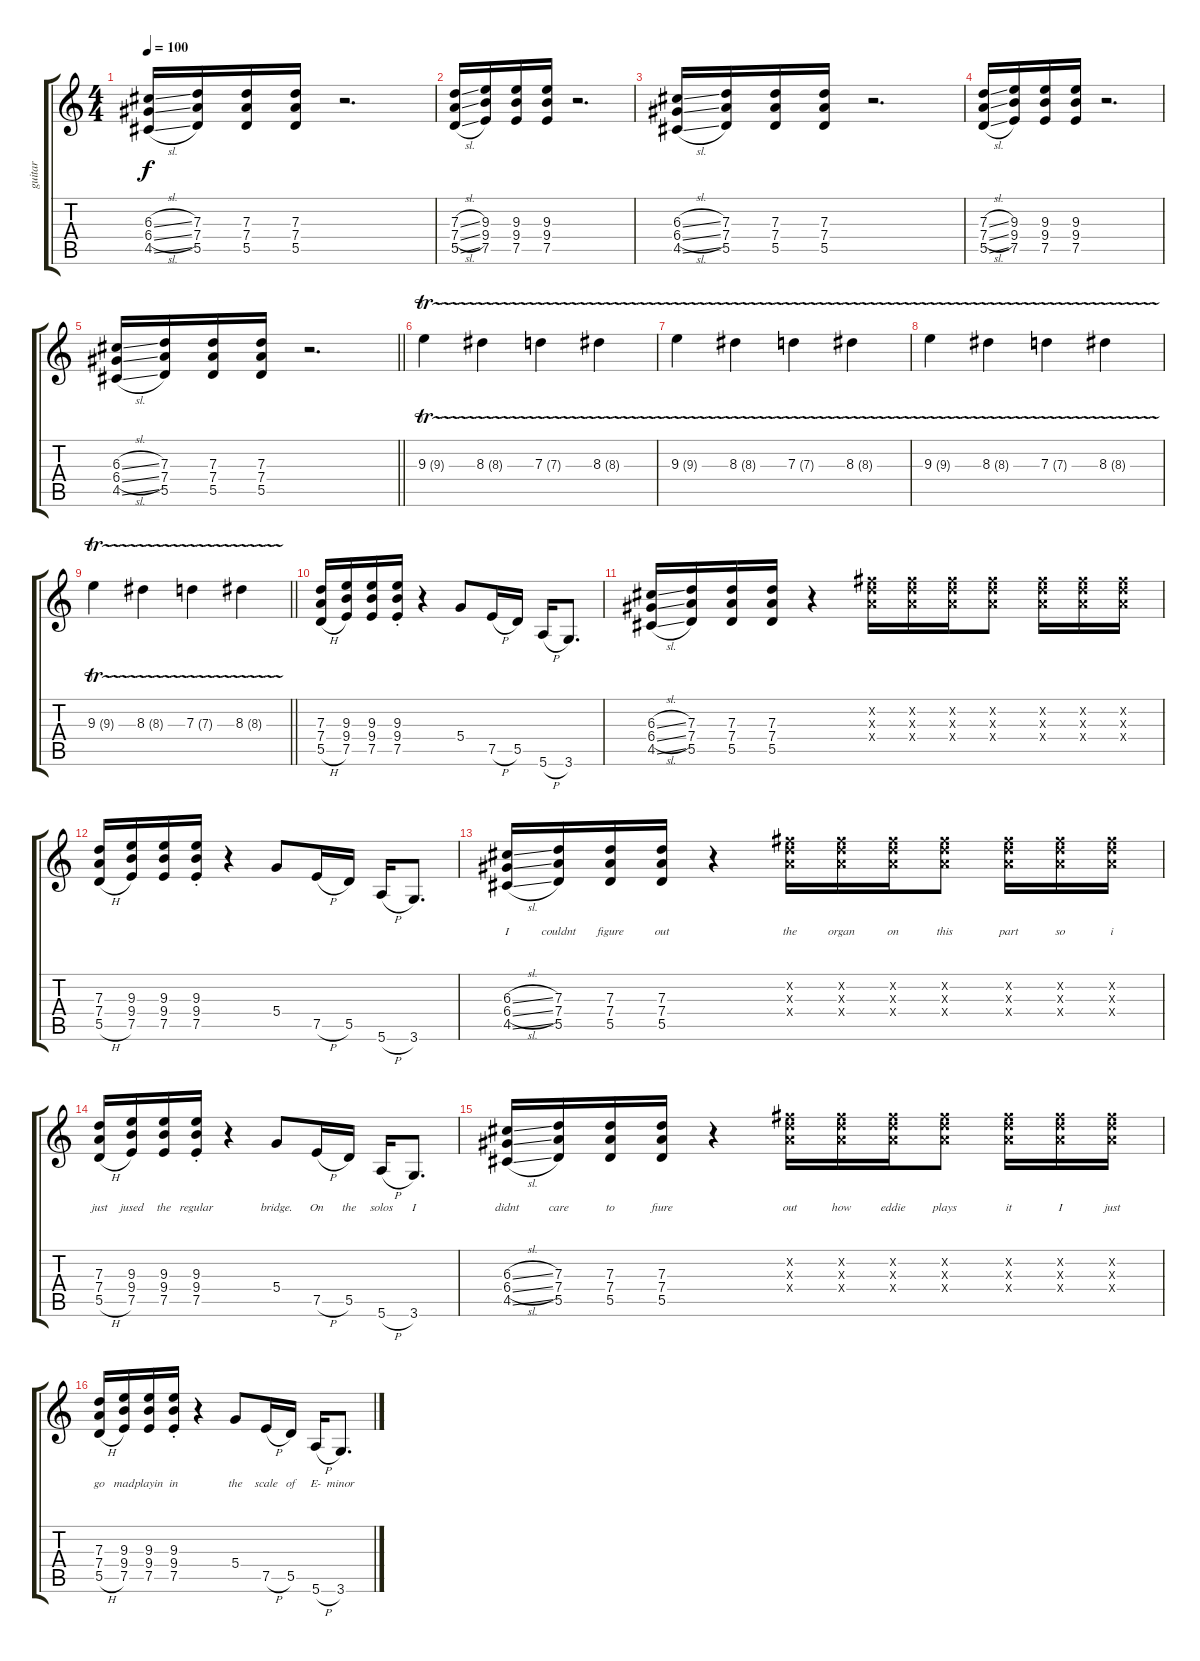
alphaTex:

\track ("guitar" "guitar") {instrument overdrivenguitar}
\staff {score tabs}
\tuning (E4 B3 G3 D3 A2 E2) {hide}
\ts (4 4)
\tempo 100
\clef g2
\ks c
(6.3{sl} 6.4{sl} 4.5{sl}).16{dy f} (7.3 7.4 5.5).16 (7.3 7.4 5.5).16 (7.3 7.4 5.5).16 r.2{d} |
(7.3{sl} 7.4{sl} 5.5{sl}).16 (9.3 9.4 7.5).16 (9.3 9.4 7.5).16 (9.3 9.4 7.5).16 r.2{d} |
(6.3{sl} 6.4{sl} 4.5{sl}).16 (7.3 7.4 5.5).16 (7.3 7.4 5.5).16 (7.3 7.4 5.5).16 r.2{d} |
(7.3{sl} 7.4{sl} 5.5{sl}).16 (9.3 9.4 7.5).16 (9.3 9.4 7.5).16 (9.3 9.4 7.5).16 r.2{d} |
\barLineRight lightlight
(6.3{sl} 6.4{sl} 4.5{sl}).16 (7.3 7.4 5.5).16 (7.3 7.4 5.5).16 (7.3 7.4 5.5).16 r.2{d} |
9.3{tr (9 32)}.4{volume 6} 8.3{tr (8 32)}.4 7.3{tr (7 32)}.4 8.3{tr (8 32)}.4 |
9.3{tr (9 32)}.4 8.3{tr (8 32)}.4 7.3{tr (7 32)}.4 8.3{tr (8 32)}.4 |
9.3{tr (9 32)}.4 8.3{tr (8 32)}.4 7.3{tr (7 32)}.4 8.3{tr (8 32)}.4 |
\barLineRight lightlight
9.3{tr (9 32)}.4 8.3{tr (8 32)}.4 7.3{tr (7 32)}.4 8.3{tr (8 32)}.4 |
(7.3 7.4 5.5{h}).16{volume 16} (9.3 9.4 7.5).16 (9.3 9.4 7.5).16 (9.3{st} 9.4{st} 7.5{st}).16 r.4 5.4.8 7.5{h}.16 5.5.16 5.6{h}.16 3.6.8{d} |
(6.3{sl} 6.4{sl} 4.5{sl}).16 (7.3 7.4 5.5).16 (7.3 7.4 5.5).16 (7.3 7.4 5.5).16 r.4 (7.2{x} 7.3{x} 7.4{x}).16 (7.2{x} 7.3{x} 7.4{x}).16 (7.2{x} 7.3{x} 7.4{x}).16 (7.2{x} 7.3{x} 7.4{x}).8 (7.2{x} 7.3{x} 7.4{x}).16 (7.2{x} 7.3{x} 7.4{x}).16 (7.2{x} 7.3{x} 7.4{x}).16 |
(7.3 7.4 5.5{h}).16 (9.3 9.4 7.5).16 (9.3 9.4 7.5).16 (9.3{st} 9.4{st} 7.5{st}).16 r.4 5.4.8 7.5{h}.16 5.5.16 5.6{h}.16 3.6.8{d} |
(6.3{sl} 6.4{sl} 4.5{sl}).16{lyrics (0 "I") lyrics (1 "") lyrics (2 "") lyrics (3 "") lyrics (4 "")} (7.3 7.4 5.5).16{lyrics (0 "couldnt") lyrics (1 "") lyrics (2 "") lyrics (3 "") lyrics (4 "")} (7.3 7.4 5.5).16{lyrics (0 "figure") lyrics (1 "") lyrics (2 "") lyrics (3 "") lyrics (4 "")} (7.3 7.4 5.5).16{lyrics (0 "out") lyrics (1 "") lyrics (2 "") lyrics (3 "") lyrics (4 "")} r.4 (7.2{x} 7.3{x} 7.4{x}).16{lyrics (0 "the") lyrics (1 "") lyrics (2 "") lyrics (3 "") lyrics (4 "")} (7.2{x} 7.3{x} 7.4{x}).16{lyrics (0 "organ") lyrics (1 "") lyrics (2 "") lyrics (3 "") lyrics (4 "")} (7.2{x} 7.3{x} 7.4{x}).16{lyrics (0 "on") lyrics (1 "") lyrics (2 "") lyrics (3 "") lyrics (4 "")} (7.2{x} 7.3{x} 7.4{x}).8{lyrics (0 "this") lyrics (1 "") lyrics (2 "") lyrics (3 "") lyrics (4 "")} (7.2{x} 7.3{x} 7.4{x}).16{lyrics (0 "part") lyrics (1 "") lyrics (2 "") lyrics (3 "") lyrics (4 "")} (7.2{x} 7.3{x} 7.4{x}).16{lyrics (0 "so") lyrics (1 "") lyrics (2 "") lyrics (3 "") lyrics (4 "")} (7.2{x} 7.3{x} 7.4{x}).16{lyrics (0 "i") lyrics (1 "") lyrics (2 "") lyrics (3 "") lyrics (4 "")} |
(7.3 7.4 5.5{h}).16{lyrics (0 "just") lyrics (1 "") lyrics (2 "") lyrics (3 "") lyrics (4 "")} (9.3 9.4 7.5).16{lyrics (0 "jused") lyrics (1 "") lyrics (2 "") lyrics (3 "") lyrics (4 "")} (9.3 9.4 7.5).16{lyrics (0 "the") lyrics (1 "") lyrics (2 "") lyrics (3 "") lyrics (4 "")} (9.3{st} 9.4{st} 7.5{st}).16{lyrics (0 "regular") lyrics (1 "") lyrics (2 "") lyrics (3 "") lyrics (4 "")} r.4 5.4.8{lyrics (0 "bridge.") lyrics (1 "") lyrics (2 "") lyrics (3 "") lyrics (4 "")} 7.5{h}.16{lyrics (0 "On") lyrics (1 "") lyrics (2 "") lyrics (3 "") lyrics (4 "")} 5.5.16{lyrics (0 "the") lyrics (1 "") lyrics (2 "") lyrics (3 "") lyrics (4 "")} 5.6{h}.16{lyrics (0 "solos") lyrics (1 "") lyrics (2 "") lyrics (3 "") lyrics (4 "")} 3.6.8{d lyrics (0 "I") lyrics (1 "") lyrics (2 "") lyrics (3 "") lyrics (4 "")} |
(6.3{sl} 6.4{sl} 4.5{sl}).16{lyrics (0 "didnt") lyrics (1 "") lyrics (2 "") lyrics (3 "") lyrics (4 "")} (7.3 7.4 5.5).16{lyrics (0 "care") lyrics (1 "") lyrics (2 "") lyrics (3 "") lyrics (4 "")} (7.3 7.4 5.5).16{lyrics (0 "to") lyrics (1 "") lyrics (2 "") lyrics (3 "") lyrics (4 "")} (7.3 7.4 5.5).16{lyrics (0 "fiure") lyrics (1 "") lyrics (2 "") lyrics (3 "") lyrics (4 "")} r.4 (7.2{x} 7.3{x} 7.4{x}).16{lyrics (0 "out") lyrics (1 "") lyrics (2 "") lyrics (3 "") lyrics (4 "")} (7.2{x} 7.3{x} 7.4{x}).16{lyrics (0 "how") lyrics (1 "") lyrics (2 "") lyrics (3 "") lyrics (4 "")} (7.2{x} 7.3{x} 7.4{x}).16{lyrics (0 "eddie") lyrics (1 "") lyrics (2 "") lyrics (3 "") lyrics (4 "")} (7.2{x} 7.3{x} 7.4{x}).8{lyrics (0 "plays") lyrics (1 "") lyrics (2 "") lyrics (3 "") lyrics (4 "")} (7.2{x} 7.3{x} 7.4{x}).16{lyrics (0 "it") lyrics (1 "") lyrics (2 "") lyrics (3 "") lyrics (4 "")} (7.2{x} 7.3{x} 7.4{x}).16{lyrics (0 "I") lyrics (1 "") lyrics (2 "") lyrics (3 "") lyrics (4 "")} (7.2{x} 7.3{x} 7.4{x}).16{lyrics (0 "just") lyrics (1 "") lyrics (2 "") lyrics (3 "") lyrics (4 "")} |
(7.3 7.4 5.5{h}).16{lyrics (0 "go") lyrics (1 "") lyrics (2 "") lyrics (3 "") lyrics (4 "")} (9.3 9.4 7.5).16{lyrics (0 "mad") lyrics (1 "") lyrics (2 "") lyrics (3 "") lyrics (4 "")} (9.3 9.4 7.5).16{lyrics (0 "playin") lyrics (1 "") lyrics (2 "") lyrics (3 "") lyrics (4 "")} (9.3{st} 9.4{st} 7.5{st}).16{lyrics (0 "in") lyrics (1 "") lyrics (2 "") lyrics (3 "") lyrics (4 "")} r.4 5.4.8{lyrics (0 "the") lyrics (1 "") lyrics (2 "") lyrics (3 "") lyrics (4 "")} 7.5{h}.16{lyrics (0 "scale") lyrics (1 "") lyrics (2 "") lyrics (3 "") lyrics (4 "")} 5.5.16{lyrics (0 "of") lyrics (1 "") lyrics (2 "") lyrics (3 "") lyrics (4 "")} 5.6{h}.16{lyrics (0 "E-") lyrics (1 "") lyrics (2 "") lyrics (3 "") lyrics (4 "")} 3.6.8{d lyrics (0 "minor") lyrics (1 "") lyrics (2 "") lyrics (3 "") lyrics (4 "")}
